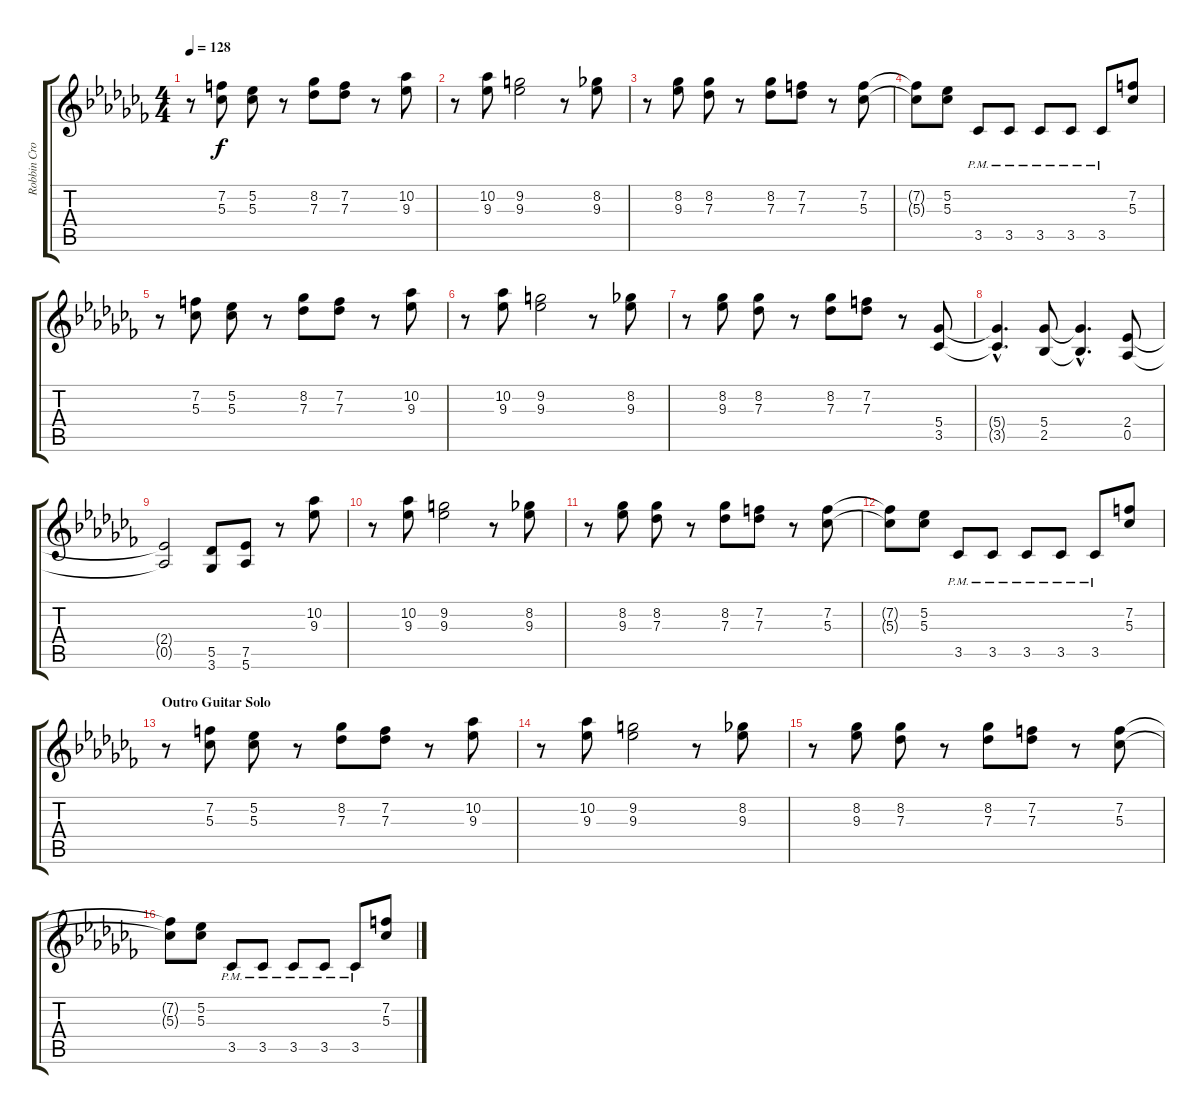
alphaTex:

\track ("Robbin Crosby" "Robbin Cro") {instrument distortionguitar}
\staff {score tabs}
\tuning (Eb4 Bb3 Gb3 Db3 Ab2 Eb2) {hide}
\ts (4 4)
\tempo 128
\clef g2
\ks cb
r.8{dy f} (7.2 5.3).8 (5.2 5.3).8 r.8 (8.2 7.3).8 (7.2 7.3).8 r.8 (10.2 9.3).8 |
r.8 (10.2 9.3).8 (9.2 9.3).2 r.8 (8.2 9.3).8 |
r.8 (8.2 9.3).8 (8.2 7.3).8 r.8 (8.2 7.3).8 (7.2 7.3).8 r.8 (7.2 5.3).8 |
(7.2{t} 5.3{t}).8 (5.2 5.3).8 3.5{pm}.8 3.5{pm}.8 3.5{pm}.8 3.5{pm}.8 3.5{pm}.8 (7.2 5.3).8 |
r.8 (7.2 5.3).8 (5.2 5.3).8 r.8 (8.2 7.3).8 (7.2 7.3).8 r.8 (10.2 9.3).8 |
r.8 (10.2 9.3).8 (9.2 9.3).2 r.8 (8.2 9.3).8 |
r.8 (8.2 9.3).8 (8.2 7.3).8 r.8 (8.2 7.3).8 (7.2 7.3).8 r.8 (5.4 3.5).8 |
(5.4{hac t} 3.5{hac t}).4{d} (5.4 2.5).8 (5.4{hac t} 2.5{hac t}).4{d} (2.4 0.5).8 |
(2.4{t} 0.5{t}).2 (5.5 3.6).8 (7.5 5.6).8 r.8 (10.2 9.3).8 |
r.8 (10.2 9.3).8 (9.2 9.3).2 r.8 (8.2 9.3).8 |
r.8 (8.2 9.3).8 (8.2 7.3).8 r.8 (8.2 7.3).8 (7.2 7.3).8 r.8 (7.2 5.3).8 |
(7.2{t} 5.3{t}).8 (5.2 5.3).8 3.5{pm}.8 3.5{pm}.8 3.5{pm}.8 3.5{pm}.8 3.5{pm}.8 (7.2 5.3).8 |
\section ("" "Outro Guitar Solo")
r.8 (7.2 5.3).8 (5.2 5.3).8 r.8 (8.2 7.3).8 (7.2 7.3).8 r.8 (10.2 9.3).8 |
r.8 (10.2 9.3).8 (9.2 9.3).2 r.8 (8.2 9.3).8 |
r.8 (8.2 9.3).8 (8.2 7.3).8 r.8 (8.2 7.3).8 (7.2 7.3).8 r.8 (7.2 5.3).8 |
(7.2{t} 5.3{t}).8 (5.2 5.3).8 3.5{pm}.8 3.5{pm}.8 3.5{pm}.8 3.5{pm}.8 3.5{pm}.8 (7.2 5.3).8
